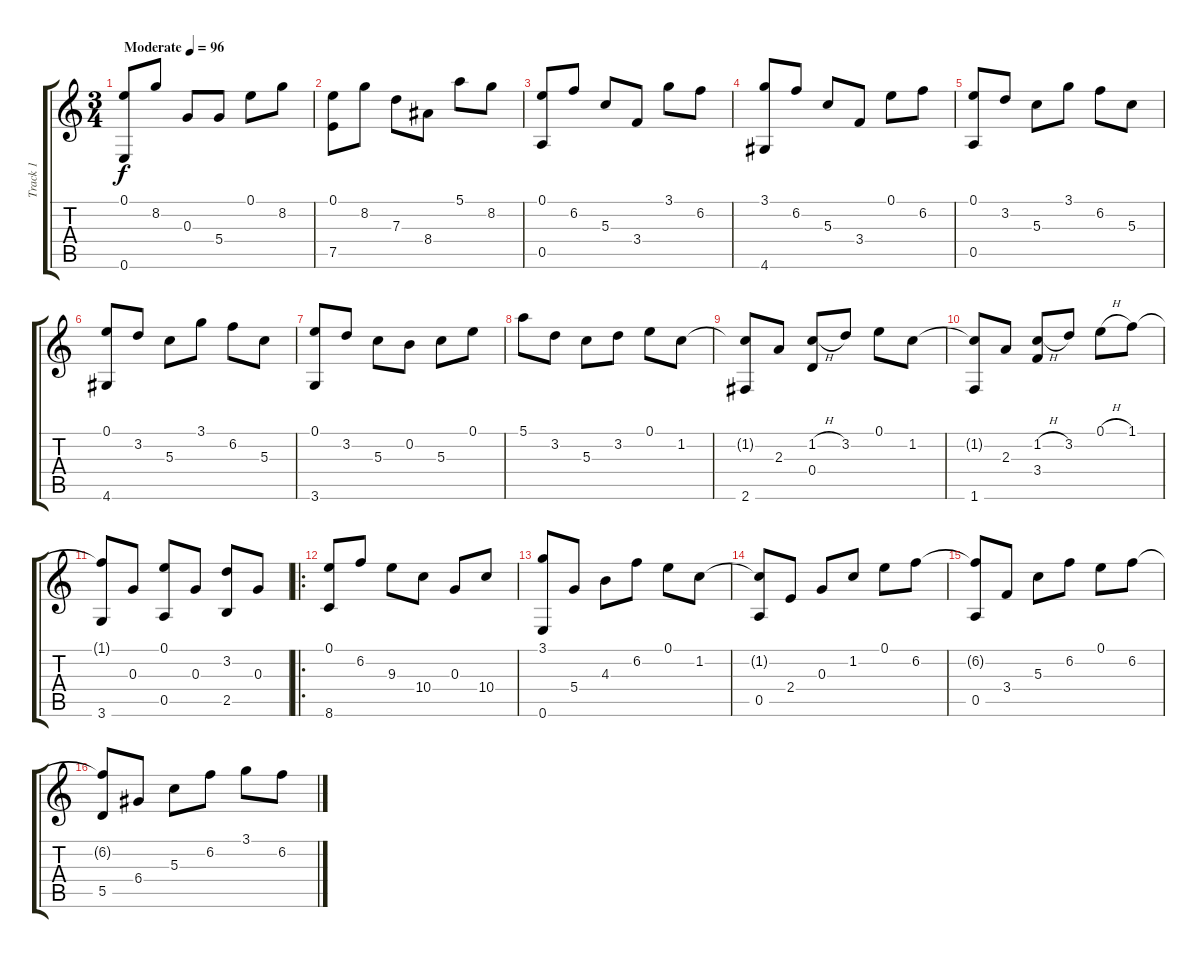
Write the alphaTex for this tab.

\track ("Track 1" "Track 1") {instrument acousticguitarsteel}
\staff {score tabs}
\tuning (E4 B3 G3 D3 A2 E2) {hide}
\ts (3 4)
\tempo (96 "Moderate")
\clef g2
\ks c
(0.1 0.6).8{dy f instrument acousticguitarsteel} 8.2.8 0.3.8 5.4.8 0.1.8 8.2.8 |
(0.1 7.5).8 8.2.8 7.3.8 8.4.8 5.1.8 8.2.8 |
(0.1 0.5).8 6.2.8 5.3.8 3.4.8 3.1.8 6.2.8 |
(3.1 4.6).8 6.2.8 5.3.8 3.4.8 0.1.8 6.2.8 |
(0.1 0.5).8 3.2.8 5.3.8 3.1.8 6.2.8 5.3.8 |
(0.1 4.6).8 3.2.8 5.3.8 3.1.8 6.2.8 5.3.8 |
(0.1 3.6).8 3.2.8 5.3.8 0.2.8 5.3.8 0.1.8 |
5.1.8 3.2.8 5.3.8 3.2.8 0.1.8 1.2.8 |
(1.2{t} 2.6).8 2.3.8 (1.2{h} 0.4).8 3.2.8 0.1.8 1.2.8 |
(1.2{t} 1.6).8 2.3.8 (1.2{h} 3.4).8 3.2.8 0.1{h}.8 1.1.8 |
(1.1{t} 3.6).8 0.3.8 (0.1 0.5).8 0.3.8 (3.2 2.5).8 0.3.8 |
\ro
(0.1 8.6).8 6.2.8 9.3.8 10.4.8 0.3.8 10.4.8 |
(3.1 0.6).8 5.4.8 4.3.8 6.2.8 0.1.8 1.2.8 |
(1.2{t} 0.5).8 2.4.8 0.3.8 1.2.8 0.1.8 6.2.8 |
(6.2{t} 0.5).8 3.4.8 5.3.8 6.2.8 0.1.8 6.2.8 |
(6.2{t} 5.5).8 6.4.8 5.3.8 6.2.8 3.1.8 6.2.8
